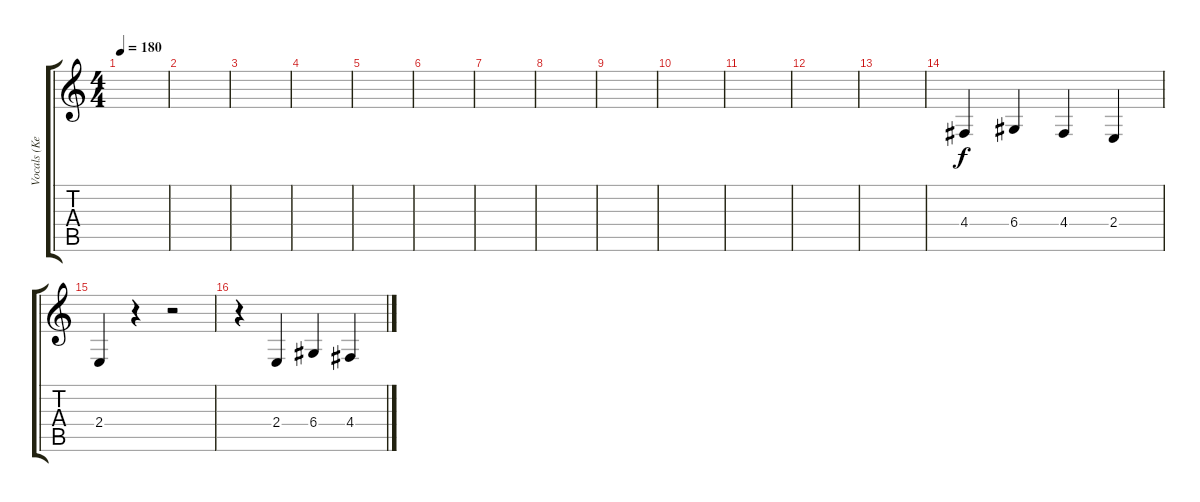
\track ("Vocals (Kenny)" "Vocals (Ke") {instrument altosax}
\staff {score tabs}
\tuning (E4 B3 G3 D3 A2 E2) {hide}
\ts (4 4)
\tempo 180
\clef g2
\ks c
|
|
|
|
|
|
|
|
|
|
|
|
|
4.4.4 6.4.4 4.4.4 2.4.4 |
2.4.4 r.4 r.2 |
r.4 2.4.4 6.4.4 4.4.4
